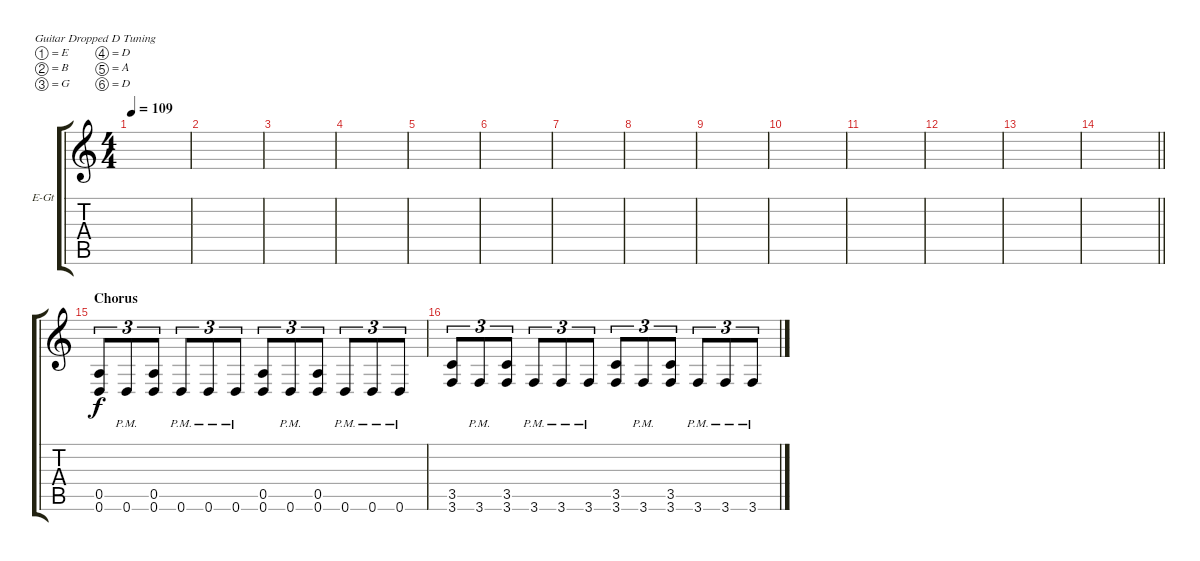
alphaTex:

\bracketExtendMode groupsimilarinstruments
\firstSystemTrackNameOrientation horizontal
\otherSystemsTrackNameOrientation horizontal
\track ("Guitar 2" "E-Gt") {instrument distortionguitar}
\staff {score tabs}
\tuning (E4 B3 G3 D3 A2 D2)
\ts (4 4)
\tempo 109
\clef g2
\ks c
|
|
|
|
|
|
|
|
|
|
|
|
|
\barLineRight lightlight
|
\section ("" "Chorus")
(0.5 0.6).8{tu (3 2)} 0.6{pm}.8{tu (3 2)} (0.5 0.6).8{tu (3 2)} 0.6{pm}.8{tu (3 2)} 0.6{pm}.8{tu (3 2)} 0.6{pm}.8{tu (3 2)} (0.5 0.6).8{tu (3 2)} 0.6{pm}.8{tu (3 2)} (0.5 0.6).8{tu (3 2)} 0.6{pm}.8{tu (3 2)} 0.6{pm}.8{tu (3 2)} 0.6{pm}.8{tu (3 2)} |
(3.5 3.6).8{tu (3 2)} 3.6{pm}.8{tu (3 2)} (3.5 3.6).8{tu (3 2)} 3.6{pm}.8{tu (3 2)} 3.6{pm}.8{tu (3 2)} 3.6{pm}.8{tu (3 2)} (3.5 3.6).8{tu (3 2)} 3.6{pm}.8{tu (3 2)} (3.5 3.6).8{tu (3 2)} 3.6{pm}.8{tu (3 2)} 3.6{pm}.8{tu (3 2)} 3.6{pm}.8{tu (3 2)}
